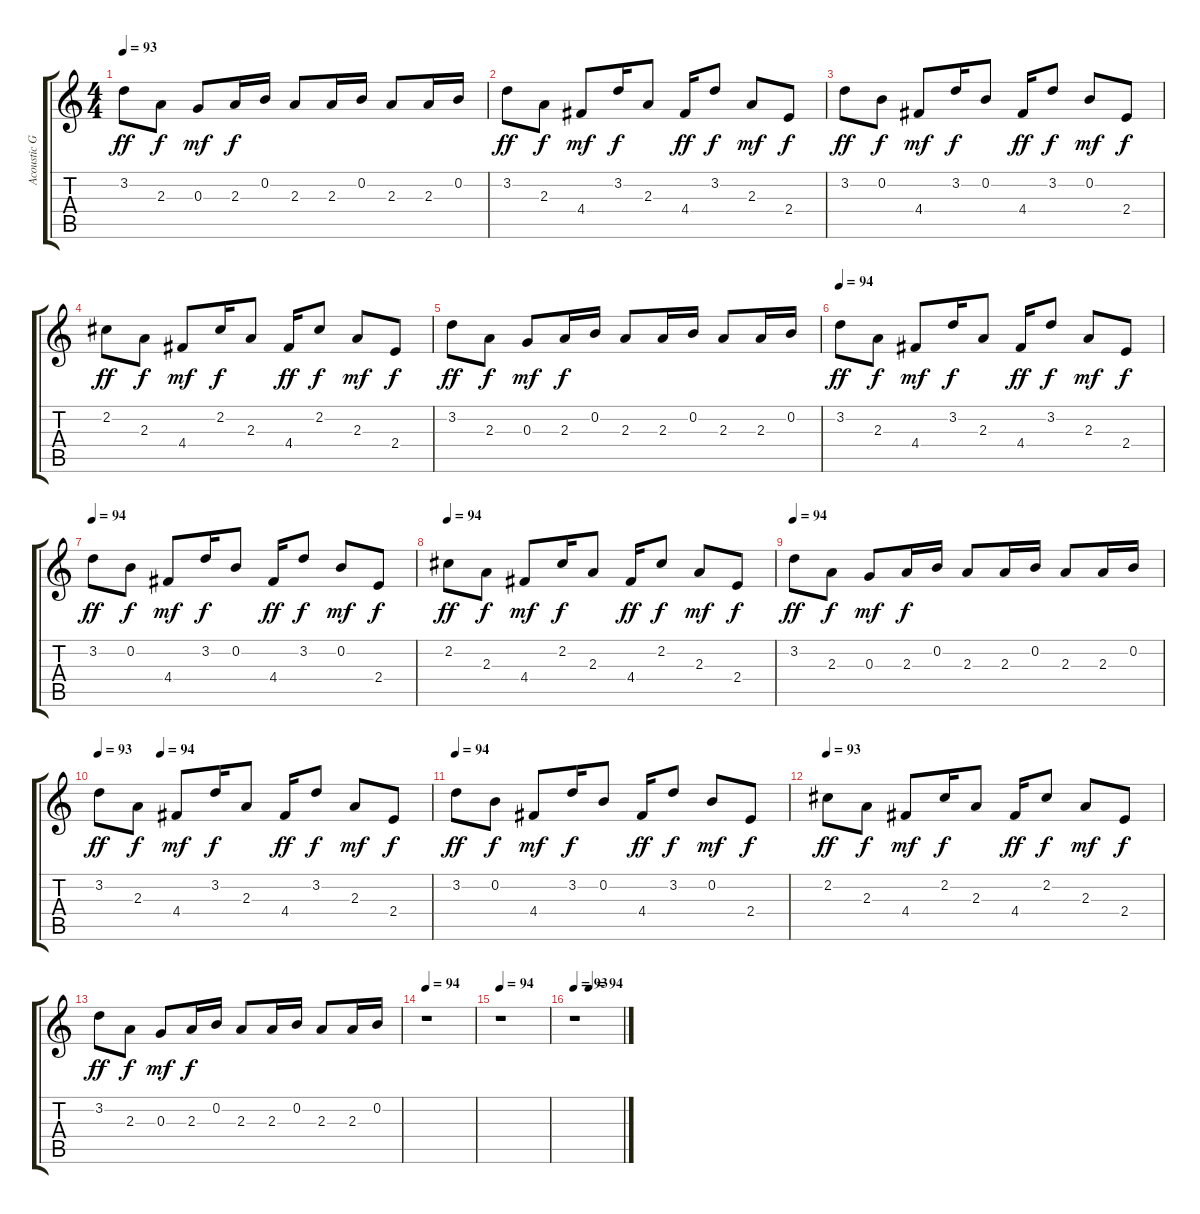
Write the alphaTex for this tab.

\track ("Acoustic Guitar" "Acoustic G") {instrument acousticguitarsteel}
\staff {score tabs}
\tuning (E4 B3 G3 D3 A2 E2) {hide}
\ts (4 4)
\tempo 93
\clef g2
\ks c
3.2.8{dy ff} 2.3.8{dy f} 0.3.8{dy mf} 2.3.16{dy f} 0.2.16 2.3.8 2.3.16 0.2.16 2.3.8 2.3.16 0.2.16 |
3.2.8{dy ff} 2.3.8{dy f} 4.4.8{dy mf} 3.2.16{dy f} 2.3.8 4.4.16{dy ff} 3.2.8{dy f} 2.3.8{dy mf} 2.4.8{dy f} |
3.2.8{dy ff} 0.2.8{dy f} 4.4.8{dy mf} 3.2.16{dy f} 0.2.8 4.4.16{dy ff} 3.2.8{dy f} 0.2.8{dy mf} 2.4.8{dy f} |
2.2.8{dy ff} 2.3.8{dy f} 4.4.8{dy mf} 2.2.16{dy f} 2.3.8 4.4.16{dy ff} 2.2.8{dy f} 2.3.8{dy mf} 2.4.8{dy f} |
3.2.8{dy ff} 2.3.8{dy f} 0.3.8{dy mf} 2.3.16{dy f} 0.2.16 2.3.8 2.3.16 0.2.16 2.3.8 2.3.16 0.2.16 |
\tempo 94
3.2.8{dy ff} 2.3.8{dy f} 4.4.8{dy mf} 3.2.16{dy f} 2.3.8 4.4.16{dy ff} 3.2.8{dy f} 2.3.8{dy mf} 2.4.8{dy f} |
\tempo 94
3.2.8{dy ff} 0.2.8{dy f} 4.4.8{dy mf} 3.2.16{dy f} 0.2.8 4.4.16{dy ff} 3.2.8{dy f} 0.2.8{dy mf} 2.4.8{dy f} |
\tempo 94
2.2.8{dy ff} 2.3.8{dy f} 4.4.8{dy mf} 2.2.16{dy f} 2.3.8 4.4.16{dy ff} 2.2.8{dy f} 2.3.8{dy mf} 2.4.8{dy f} |
\tempo 94
3.2.8{dy ff} 2.3.8{dy f} 0.3.8{dy mf} 2.3.16{dy f} 0.2.16 2.3.8 2.3.16 0.2.16 2.3.8 2.3.16 0.2.16 |
\tempo 93
\tempo (94 0.1875)
3.2.8{dy ff} 2.3.8{dy f} 4.4.8{dy mf} 3.2.16{dy f} 2.3.8 4.4.16{dy ff} 3.2.8{dy f} 2.3.8{dy mf} 2.4.8{dy f} |
\tempo 94
3.2.8{dy ff} 0.2.8{dy f} 4.4.8{dy mf} 3.2.16{dy f} 0.2.8 4.4.16{dy ff} 3.2.8{dy f} 0.2.8{dy mf} 2.4.8{dy f} |
\tempo 93
2.2.8{dy ff} 2.3.8{dy f} 4.4.8{dy mf} 2.2.16{dy f} 2.3.8 4.4.16{dy ff} 2.2.8{dy f} 2.3.8{dy mf} 2.4.8{dy f} |
3.2.8{dy ff} 2.3.8{dy f} 0.3.8{dy mf} 2.3.16{dy f} 0.2.16 2.3.8 2.3.16 0.2.16 2.3.8 2.3.16 0.2.16 |
\tempo 94
r.1 |
\tempo 94
r.1 |
\tempo 93
\tempo (94 0.3125)
r.1
